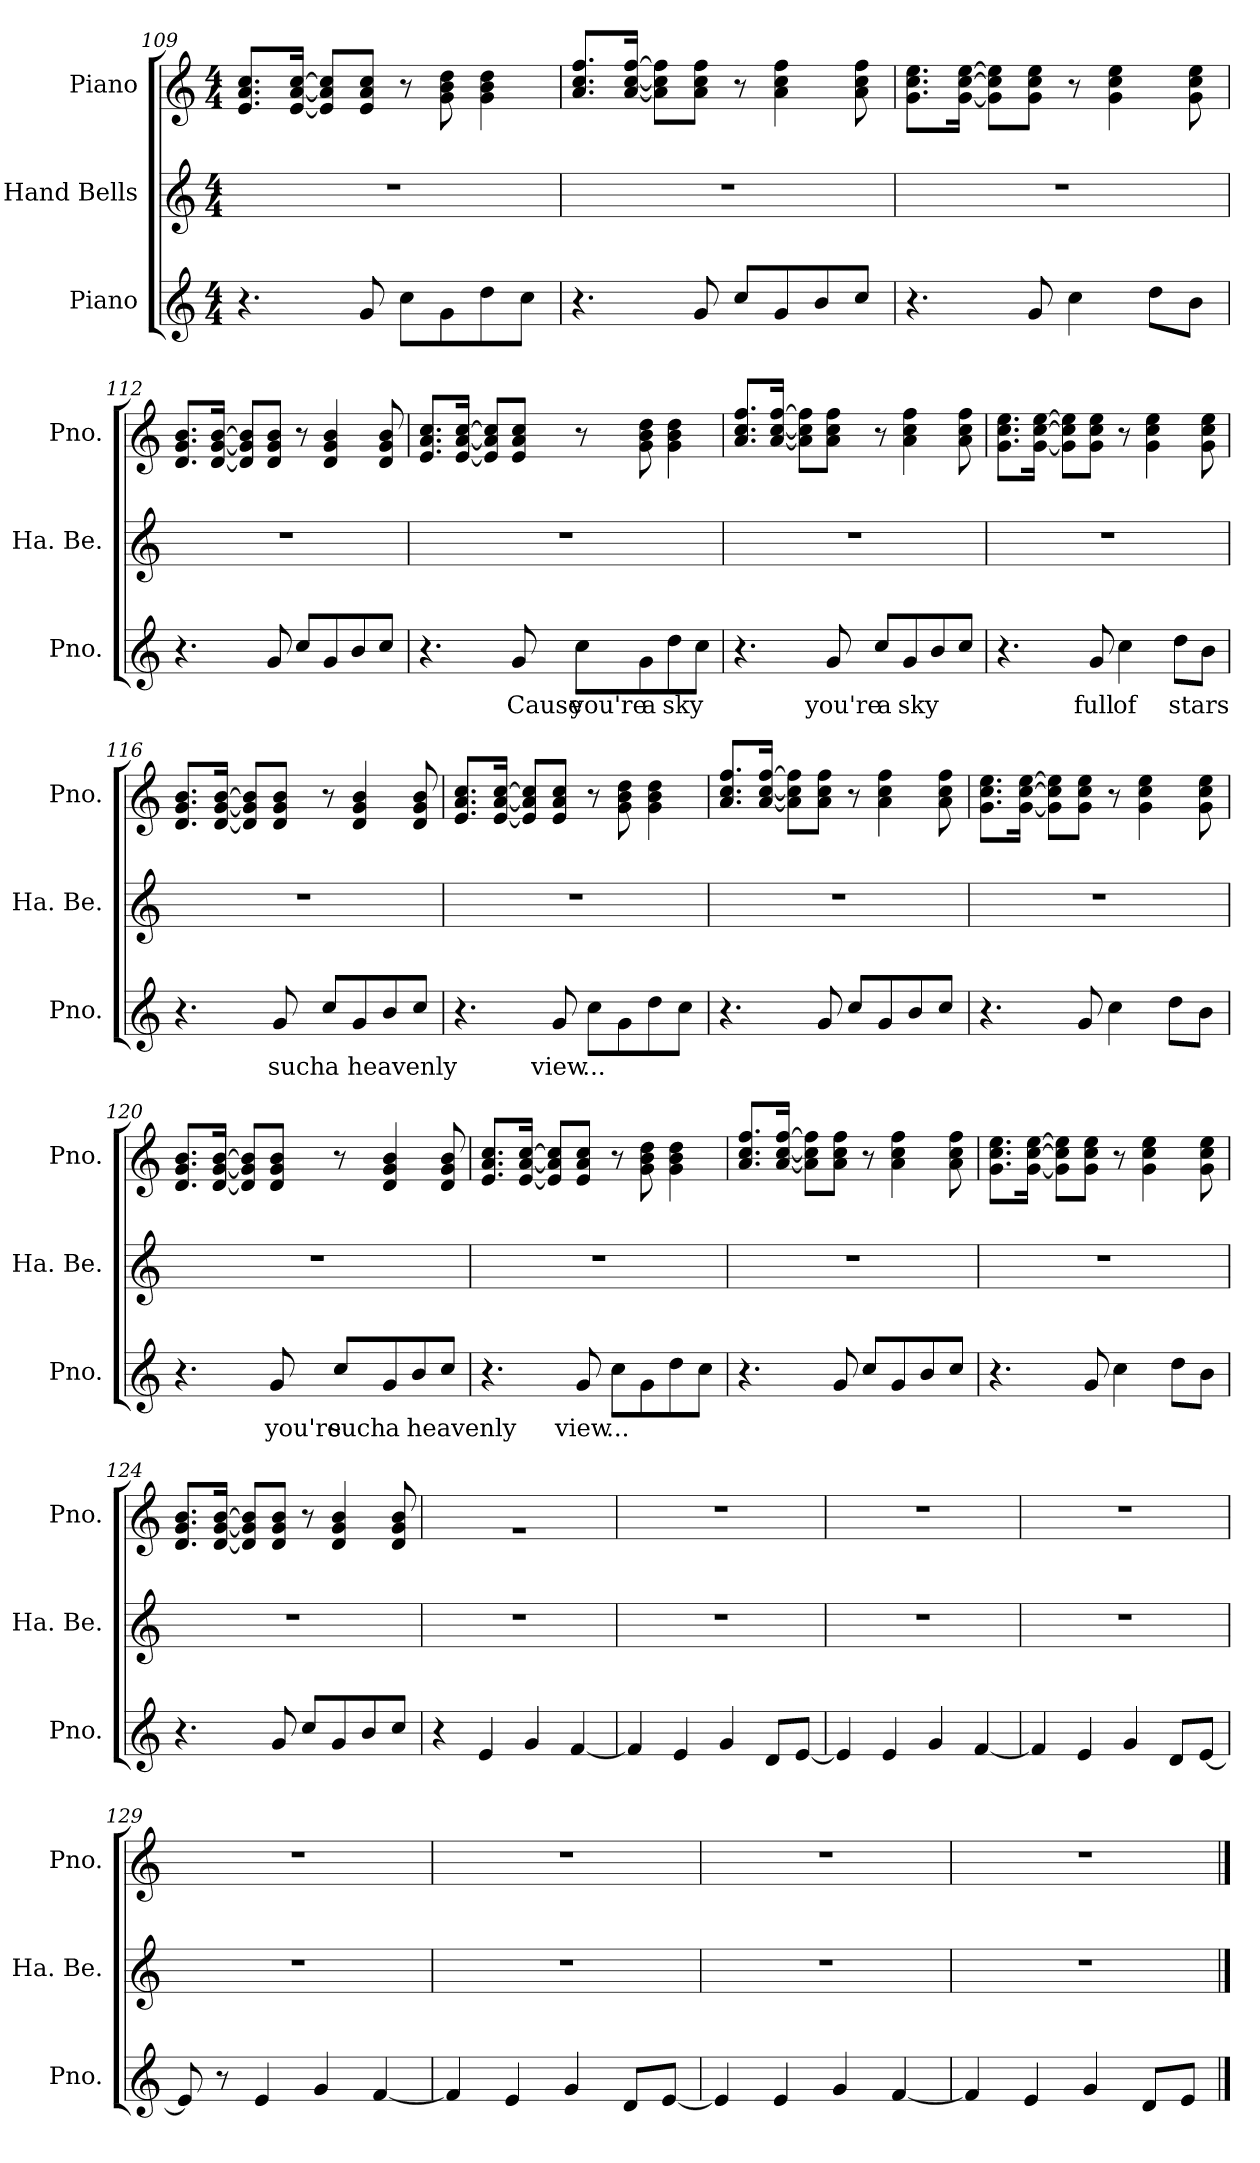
**kern	**text	**kern	**kern
*part3	*part3	*part2	*part1
*staff3	*staff3	*staff2	*staff1
*I"Piano	*	*I"Hand Bells	*I"Piano
*I'Pno.	*	*I'Ha. Be.	*I'Pno.
!!LO:PB:g=z
*clefG2	*	*clefG2	*clefG2
*k[]	*	*k[]	*k[]
*M4/4	*	*M4/4	*M4/4
=109	=109	=109	=109
4.r	.	1r	8.e/ 8.a/ 8.cc/L
.	.	.	[16e/ [16a/ [16cc/Jk
.	.	.	8e/] 8a/] 8cc/]L
8g/	.	.	8e/ 8a/ 8cc/J
8cc\L	.	.	8r
8g\	.	.	8g\ 8b\ 8dd\
8dd\	.	.	4g\ 4b\ 4dd\
8cc\J	.	.	.
=110	=110	=110	=110
4.r	.	1r	8.a/ 8.cc/ 8.ff/L
.	.	.	[16a/ [16cc/ [16ff/Jk
.	.	.	8a\] 8cc\] 8ff\]L
8g/	.	.	8a\ 8cc\ 8ff\J
8cc/L	.	.	8r
8g/	.	.	4a\ 4cc\ 4ff\
8b/	.	.	.
8cc/J	.	.	8a\ 8cc\ 8ff\
=111	=111	=111	=111
4.r	.	1r	8.g\ 8.cc\ 8.ee\L
.	.	.	[16g\ [16cc\ [16ee\Jk
.	.	.	8g\] 8cc\] 8ee\]L
8g/	.	.	8g\ 8cc\ 8ee\J
4cc\	.	.	8r
.	.	.	4g\ 4cc\ 4ee\
8dd\L	.	.	.
8b\J	.	.	8g\ 8cc\ 8ee\
=112	=112	=112	=112
4.r	.	1r	8.d/ 8.g/ 8.b/L
.	.	.	[16d/ [16g/ [16b/Jk
.	.	.	8d/] 8g/] 8b/]L
8g/	.	.	8d/ 8g/ 8b/J
8cc/L	.	.	8r
8g/	.	.	4d/ 4g/ 4b/
8b/	.	.	.
8cc/J	.	.	8d/ 8g/ 8b/
!!LO:LB:g=z
=113	=113	=113	=113
4.r	.	1r	8.e/ 8.a/ 8.cc/L
.	.	.	[16e/ [16a/ [16cc/Jk
.	.	.	8e/] 8a/] 8cc/]L
8g/	Cause	.	8e/ 8a/ 8cc/J
8cc\L	you're	.	8r
8g\	a	.	8g\ 8b\ 8dd\
8dd\	sky	.	4g\ 4b\ 4dd\
8cc\J	.	.	.
=114	=114	=114	=114
4.r	.	1r	8.a/ 8.cc/ 8.ff/L
.	.	.	[16a/ [16cc/ [16ff/Jk
.	.	.	8a\] 8cc\] 8ff\]L
8g/	you're	.	8a\ 8cc\ 8ff\J
8cc/L	a	.	8r
8g/	sky	.	4a\ 4cc\ 4ff\
8b/	.	.	.
8cc/J	.	.	8a\ 8cc\ 8ff\
=115	=115	=115	=115
4.r	.	1r	8.g\ 8.cc\ 8.ee\L
.	.	.	[16g\ [16cc\ [16ee\Jk
.	.	.	8g\] 8cc\] 8ee\]L
8g/	full	.	8g\ 8cc\ 8ee\J
4cc\	of	.	8r
.	.	.	4g\ 4cc\ 4ee\
8dd\L	stars	.	.
8b\J	.	.	8g\ 8cc\ 8ee\
=116	=116	=116	=116
4.r	.	1r	8.d/ 8.g/ 8.b/L
.	.	.	[16d/ [16g/ [16b/Jk
.	.	.	8d/] 8g/] 8b/]L
8g/	such	.	8d/ 8g/ 8b/J
8cc/L	a	.	8r
8g/	heavenly	.	4d/ 4g/ 4b/
8b/	.	.	.
8cc/J	.	.	8d/ 8g/ 8b/
!!LO:LB:g=z
=117	=117	=117	=117
4.r	.	1r	8.e/ 8.a/ 8.cc/L
.	.	.	[16e/ [16a/ [16cc/Jk
.	.	.	8e/] 8a/] 8cc/]L
8g/	view	.	8e/ 8a/ 8cc/J
8cc\L	...	.	8r
8g\	.	.	8g\ 8b\ 8dd\
8dd\	.	.	4g\ 4b\ 4dd\
8cc\J	.	.	.
=118	=118	=118	=118
4.r	.	1r	8.a/ 8.cc/ 8.ff/L
.	.	.	[16a/ [16cc/ [16ff/Jk
.	.	.	8a\] 8cc\] 8ff\]L
8g/	.	.	8a\ 8cc\ 8ff\J
8cc/L	.	.	8r
8g/	.	.	4a\ 4cc\ 4ff\
8b/	.	.	.
8cc/J	.	.	8a\ 8cc\ 8ff\
=119	=119	=119	=119
4.r	.	1r	8.g\ 8.cc\ 8.ee\L
.	.	.	[16g\ [16cc\ [16ee\Jk
.	.	.	8g\] 8cc\] 8ee\]L
8g/	.	.	8g\ 8cc\ 8ee\J
4cc\	.	.	8r
.	.	.	4g\ 4cc\ 4ee\
8dd\L	.	.	.
8b\J	.	.	8g\ 8cc\ 8ee\
=120	=120	=120	=120
4.r	.	1r	8.d/ 8.g/ 8.b/L
.	.	.	[16d/ [16g/ [16b/Jk
.	.	.	8d/] 8g/] 8b/]L
8g/	you're	.	8d/ 8g/ 8b/J
8cc/L	such	.	8r
8g/	a	.	4d/ 4g/ 4b/
8b/	heavenly	.	.
8cc/J	.	.	8d/ 8g/ 8b/
!!LO:LB:g=z
=121	=121	=121	=121
4.r	.	1r	8.e/ 8.a/ 8.cc/L
.	.	.	[16e/ [16a/ [16cc/Jk
.	.	.	8e/] 8a/] 8cc/]L
8g/	view	.	8e/ 8a/ 8cc/J
8cc\L	...	.	8r
8g\	.	.	8g\ 8b\ 8dd\
8dd\	.	.	4g\ 4b\ 4dd\
8cc\J	.	.	.
=122	=122	=122	=122
4.r	.	1r	8.a/ 8.cc/ 8.ff/L
.	.	.	[16a/ [16cc/ [16ff/Jk
.	.	.	8a\] 8cc\] 8ff\]L
8g/	.	.	8a\ 8cc\ 8ff\J
8cc/L	.	.	8r
8g/	.	.	4a\ 4cc\ 4ff\
8b/	.	.	.
8cc/J	.	.	8a\ 8cc\ 8ff\
=123	=123	=123	=123
4.r	.	1r	8.g\ 8.cc\ 8.ee\L
.	.	.	[16g\ [16cc\ [16ee\Jk
.	.	.	8g\] 8cc\] 8ee\]L
8g/	.	.	8g\ 8cc\ 8ee\J
4cc\	.	.	8r
.	.	.	4g\ 4cc\ 4ee\
8dd\L	.	.	.
8b\J	.	.	8g\ 8cc\ 8ee\
=124	=124	=124	=124
4.r	.	1r	8.d/ 8.g/ 8.b/L
.	.	.	[16d/ [16g/ [16b/Jk
.	.	.	8d/] 8g/] 8b/]L
8g/	.	.	8d/ 8g/ 8b/J
8cc/L	.	.	8r
8g/	.	.	4d/ 4g/ 4b/
8b/	.	.	.
8cc/J	.	.	8d/ 8g/ 8b/
!!LO:PB:g=z
=125	=125	=125	=125
4r	.	1r	1rg
4e/	.	.	.
4g/	.	.	.
[4f/	.	.	.
=126	=126	=126	=126
4f/]	.	1r	1r
4e/	.	.	.
4g/	.	.	.
8d/L	.	.	.
[8e/J	.	.	.
=127	=127	=127	=127
4e/]	.	1r	1r
4e/	.	.	.
4g/	.	.	.
[4f/	.	.	.
=128	=128	=128	=128
4f/]	.	1r	1r
4e/	.	.	.
4g/	.	.	.
8d/L	.	.	.
[8e/J	.	.	.
!!LO:LB:g=z
=129	=129	=129	=129
8e/]	.	1r	1r
8r	.	.	.
4e/	.	.	.
4g/	.	.	.
[4f/	.	.	.
=130	=130	=130	=130
4f/]	.	1r	1r
4e/	.	.	.
4g/	.	.	.
8d/L	.	.	.
[8e/J	.	.	.
=131	=131	=131	=131
4e/]	.	1r	1r
4e/	.	.	.
4g/	.	.	.
[4f/	.	.	.
=132	=132	=132	=132
4f/]	.	1r	1r
4e/	.	.	.
4g/	.	.	.
8d/L	.	.	.
8e/J	.	.	.
==	==	==	==
*-	*-	*-	*-
